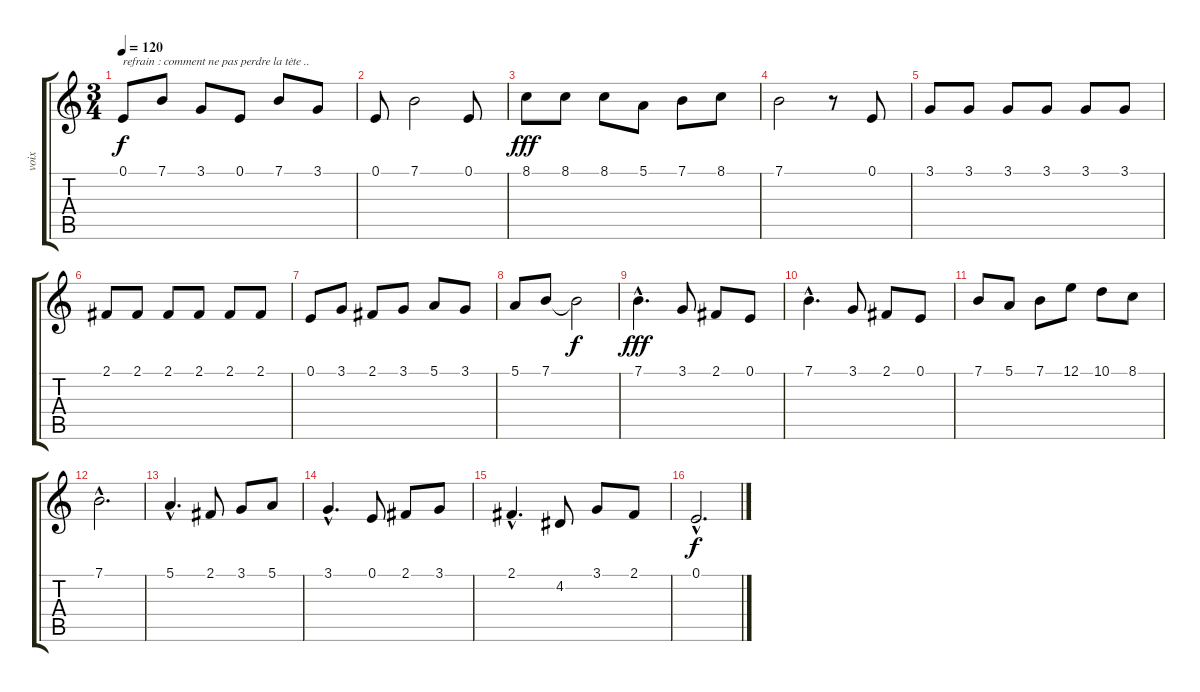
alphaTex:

\track ("voix" "voix") {instrument accordion}
\staff {score tabs}
\tuning (E4 B3 G3 D3 A2 E2) {hide}
\ts (3 4)
\tempo 120
\clef g2
\ks c
0.1.8{txt "refrain : comment ne pas perdre la tète .." dy f} 7.1.8 3.1.8 0.1.8 7.1.8 3.1.8 |
0.1.8 7.1.2 0.1.8 |
8.1.8{dy fff} 8.1.8 8.1.8 5.1.8 7.1.8 8.1.8 |
7.1.2 r.8 0.1.8 |
3.1.8 3.1.8 3.1.8 3.1.8 3.1.8 3.1.8 |
2.1.8 2.1.8 2.1.8 2.1.8 2.1.8 2.1.8 |
0.1.8 3.1.8 2.1.8 3.1.8 5.1.8 3.1.8 |
5.1.8 7.1.8 7.1{t}.2{dy f} |
7.1{hac}.4{d dy fff} 3.1.8 2.1.8 0.1.8 |
7.1{hac}.4{d} 3.1.8 2.1.8 0.1.8 |
7.1.8 5.1.8 7.1.8 12.1.8 10.1.8 8.1.8 |
7.1{hac}.2{d} |
5.1{hac}.4{d} 2.1.8 3.1.8 5.1.8 |
3.1{hac}.4{d} 0.1.8 2.1.8 3.1.8 |
2.1{hac}.4{d} 4.2.8 3.1.8 2.1.8 |
0.1{hac}.2{d dy f}
